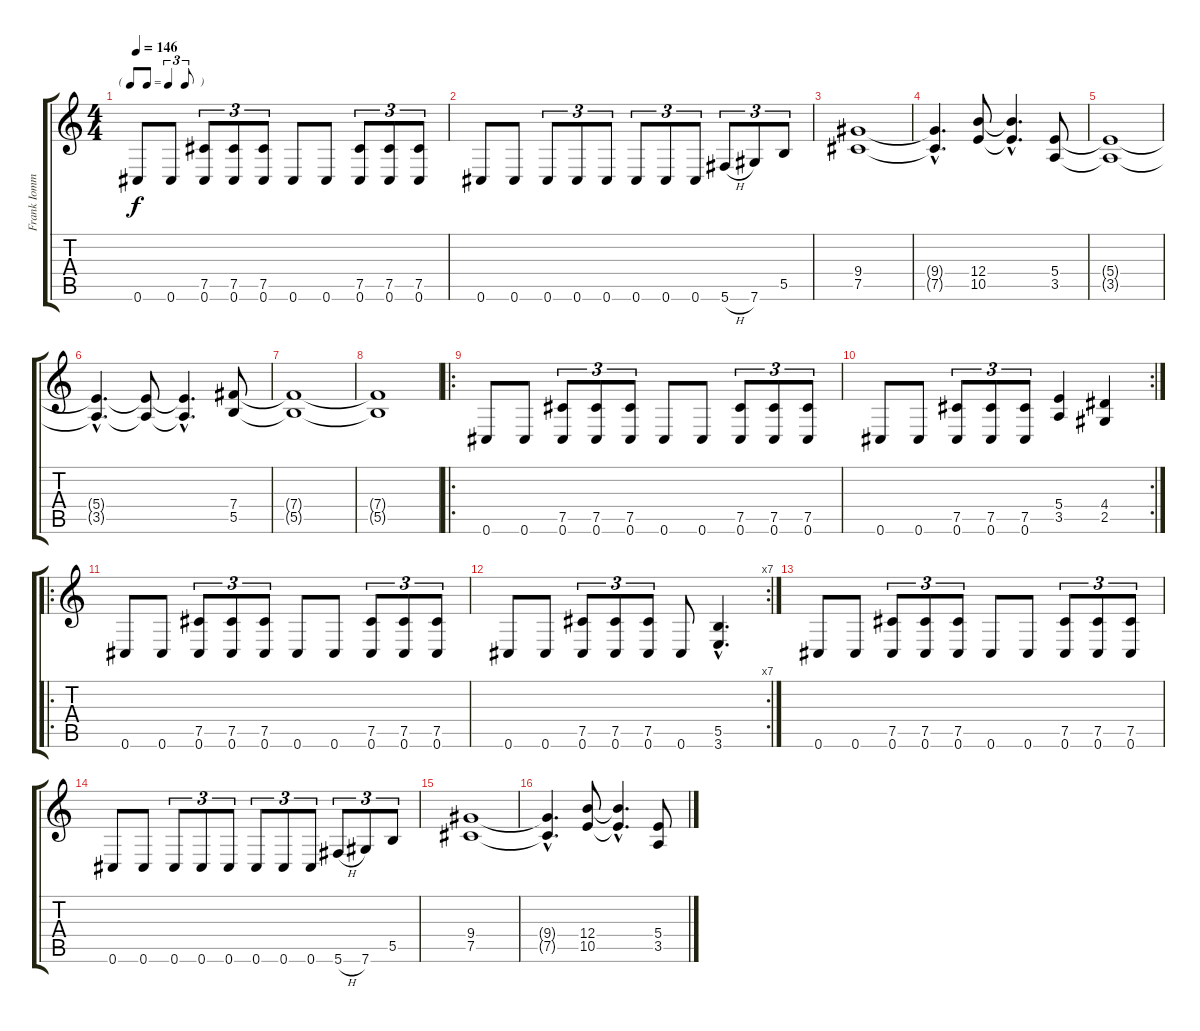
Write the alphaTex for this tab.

\track ("Frank Iommi" "Frank Iomm") {instrument distortionguitar}
\staff {score tabs}
\tuning (Db4 Ab3 E3 B2 Gb2 Db2) {hide}
\ts (4 4)
\tf triplet8th
\tempo 146
\clef g2
\ks c
0.6.8{dy f} 0.6.8 (7.5 0.6).8{tu (3 2)} (7.5 0.6).8{tu (3 2)} (7.5 0.6).8{tu (3 2)} 0.6.8 0.6.8 (7.5 0.6).8{tu (3 2)} (7.5 0.6).8{tu (3 2)} (7.5 0.6).8{tu (3 2)} |
0.6.8 0.6.8 0.6.8{tu (3 2)} 0.6.8{tu (3 2)} 0.6.8{tu (3 2)} 0.6.8{tu (3 2)} 0.6.8{tu (3 2)} 0.6.8{tu (3 2)} 5.6{h}.8{tu (3 2)} 7.6.8{tu (3 2)} 5.5.8{tu (3 2)} |
(9.4 7.5).1 |
(9.4{hac t} 7.5{hac t}).4{d} (12.4 10.5).8 (12.4{hac t} 10.5{hac t}).4{d} (5.4 3.5).8 |
(5.4{t} 3.5{t}).1 |
(5.4{hac t} 3.5{hac t}).4{d} (5.4{t} 3.5{t}).8 (5.4{hac t} 3.5{hac t}).4{d} (7.4 5.5).8 |
(7.4{t} 5.5{t}).1 |
(7.4{t} 5.5{t}).1 |
\ro
0.6.8 0.6.8 (7.5 0.6).8{tu (3 2)} (7.5 0.6).8{tu (3 2)} (7.5 0.6).8{tu (3 2)} 0.6.8 0.6.8 (7.5 0.6).8{tu (3 2)} (7.5 0.6).8{tu (3 2)} (7.5 0.6).8{tu (3 2)} |
\rc 2
0.6.8 0.6.8 (7.5 0.6).8{tu (3 2)} (7.5 0.6).8{tu (3 2)} (7.5 0.6).8{tu (3 2)} (5.4 3.5).4 (4.4 2.5).4 |
\ro
0.6.8 0.6.8 (7.5 0.6).8{tu (3 2)} (7.5 0.6).8{tu (3 2)} (7.5 0.6).8{tu (3 2)} 0.6.8 0.6.8 (7.5 0.6).8{tu (3 2)} (7.5 0.6).8{tu (3 2)} (7.5 0.6).8{tu (3 2)} |
\rc 7
0.6.8 0.6.8 (7.5 0.6).8{tu (3 2)} (7.5 0.6).8{tu (3 2)} (7.5 0.6).8{tu (3 2)} 0.6.8 (5.5{hac} 3.6{hac}).4{d} |
0.6.8 0.6.8 (7.5 0.6).8{tu (3 2)} (7.5 0.6).8{tu (3 2)} (7.5 0.6).8{tu (3 2)} 0.6.8 0.6.8 (7.5 0.6).8{tu (3 2)} (7.5 0.6).8{tu (3 2)} (7.5 0.6).8{tu (3 2)} |
0.6.8 0.6.8 0.6.8{tu (3 2)} 0.6.8{tu (3 2)} 0.6.8{tu (3 2)} 0.6.8{tu (3 2)} 0.6.8{tu (3 2)} 0.6.8{tu (3 2)} 5.6{h}.8{tu (3 2)} 7.6.8{tu (3 2)} 5.5.8{tu (3 2)} |
(9.4 7.5).1 |
(9.4{hac t} 7.5{hac t}).4{d} (12.4 10.5).8 (12.4{hac t} 10.5{hac t}).4{d} (5.4 3.5).8
